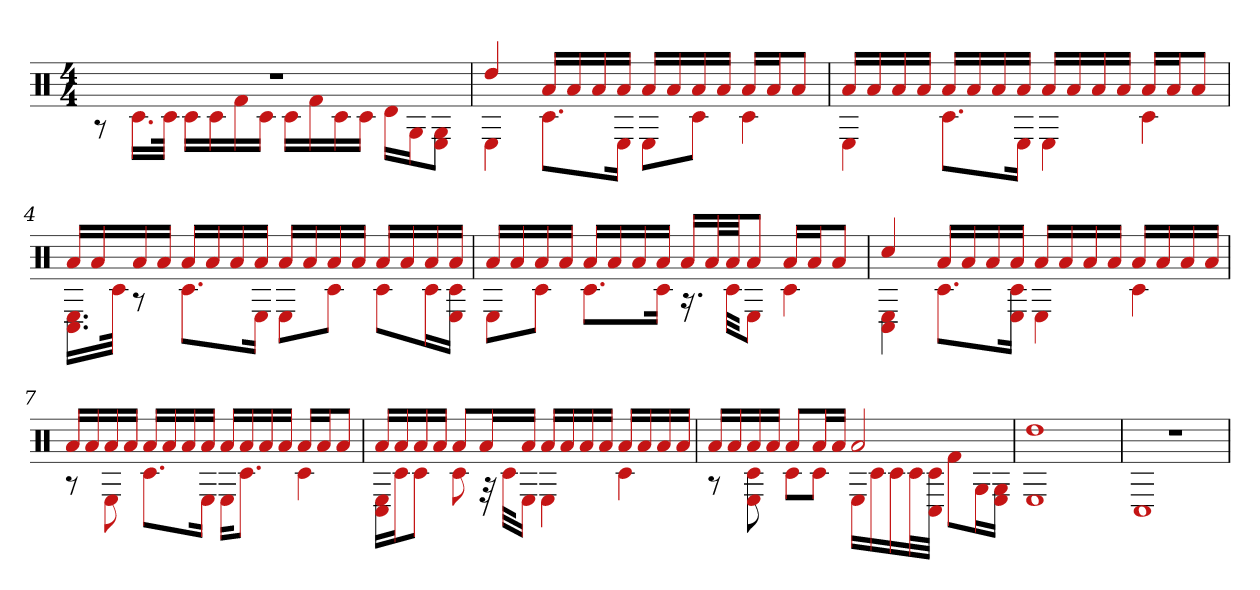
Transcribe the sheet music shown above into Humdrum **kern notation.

**kern
*part1
*staff1
*clefX
*k[]
*M4/4
=1
*^
1r	8r
.	16.c#LL
.	32c#JJk
.	16c#LL
.	16c#
.	16f#
.	16c#JJ
.	16c#LL
.	16f#
.	16c#
.	16c#JJ
.	16dLL
.	16GJ
.	8G 8EJ
=2	=2
4dd	4E
16aLL	8.c#L
16a	.
16a	.
16aJJ	16EJk
16aLL	8EL
16a	.
16a	8c#J
16aJJ	.
16aLL	4c#
16aJ	.
8aJ	.
=3	=3
16aLL	4E
16a	.
16a	.
16aJJ	.
16aLL	8.c#L
16a	.
16a	.
16aJJ	16EJk
16aLL	4E
16a	.
16a	.
16aJJ	.
16aLL	4c#
16aJ	.
8aJ	.
=4	=4
16aLL	16.C# 16.ELL
16a	.
.	32c#JJk
16a	8r
16aJJ	.
16aLL	8.c#L
16a	.
16a	.
16aJJ	16EJk
16aLL	8EL
16a	.
16a	8c#J
16aJJ	.
16aLL	8c#L
16a	.
16a	16c#L
16aJJ	16c# 16EJJ
=5	=5
16aLL	8EL
16a	.
16a	8c#J
16aJJ	.
16aLL	8.c#L
16a	.
16a	.
16aJJ	16c#Jk
16aLL	16.r
32aL	.
32aJJ	32c#KKL
8aJ	8EJ
16aLL	4c#
16aJ	.
8aJ	.
=6	=6
4cc#	4C# 4E
16aLL	8.c#L
16a	.
16a	.
16aJJ	16c# 16EJk
16aLL	4E
16a	.
16a	.
16aJJ	.
16aLL	4c#
16a	.
16a	.
16aJJ	.
=7	=7
16aLL	8r
16a	.
16a	8E
16aJJ	.
16aLL	8.c#L
16a	.
16a	.
16aJJ	16EJk
16aLL	16EKL
16a	8.c#J
16a	.
16aJJ	.
16aLL	4c#
16aJ	.
8aJ	.
=8	=8
16aLL	16C# 16ELL
16a	16c#J
16a	8c#J
16aJJ	.
8aL	8c#
16aL	32r
.	32c#KLL
16aJJ	16EJJ
16aLL	4E
16a	.
16a	.
16aJJ	.
16aLL	4c#
16a	.
16a	.
16aJJ	.
=9	=9
16aLL	8r
16a	.
16a	8E 8c#
16aJJ	.
8aL	8c#L
16aL	8c#J
16aJJ	.
2a	16ELL
.	16c#
.	16c#
.	32c#L
.	32C# 32c#JJJ
.	8f#L
.	16GL
.	16G 16EJJ
=10	=10
1dd	1E
=11	=11
1r	1C#
*v	*v
=
*-
